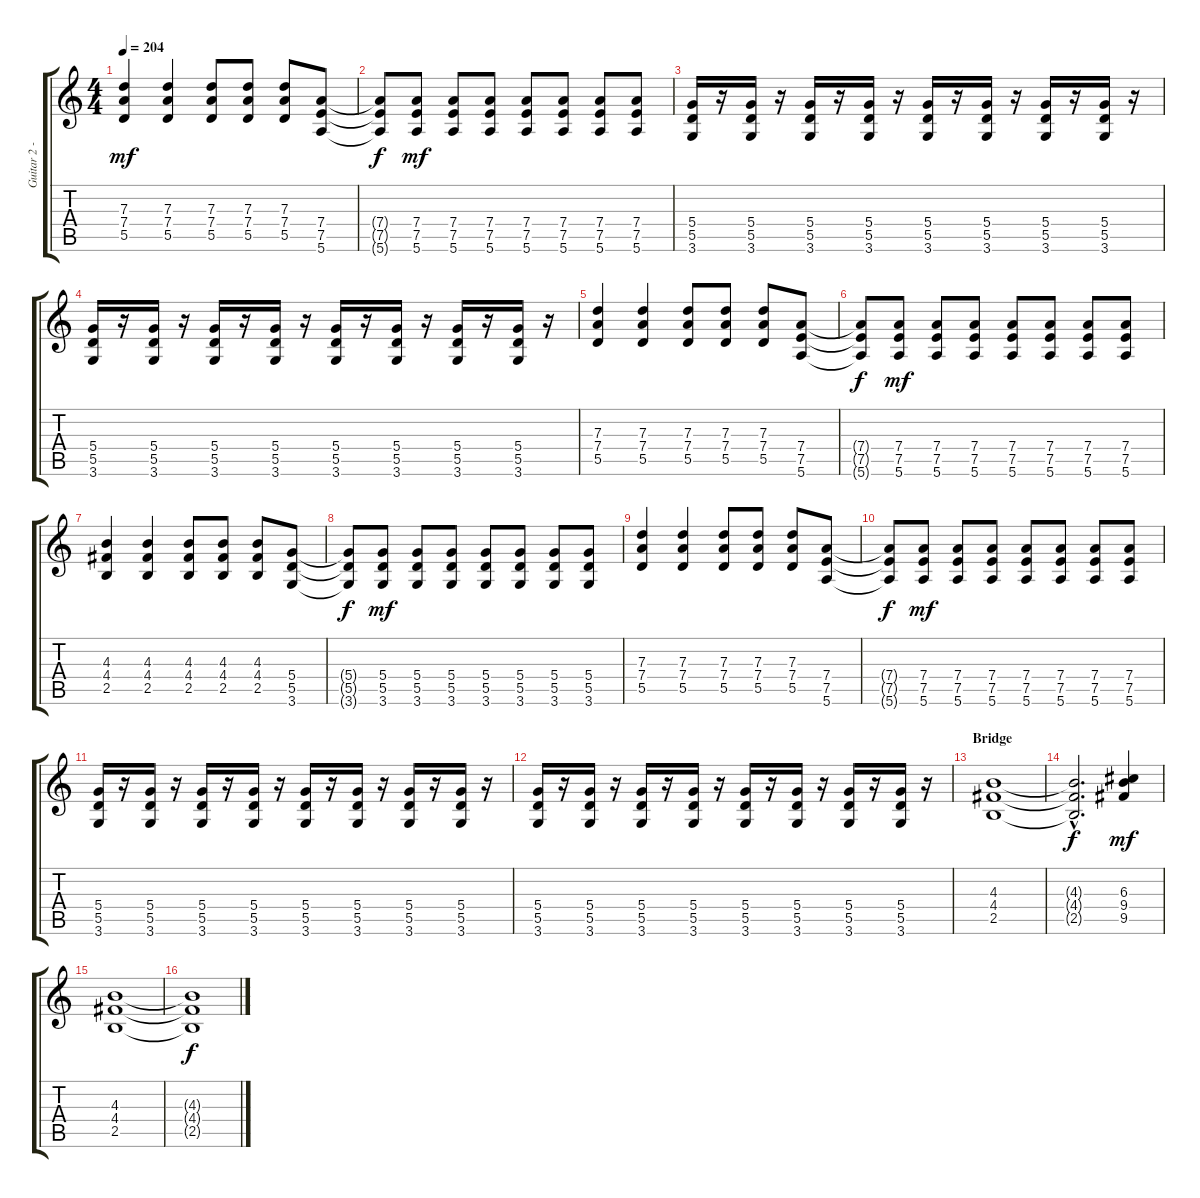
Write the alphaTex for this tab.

\track ("Guitar 2 - Erik" "Guitar 2 -") {instrument distortionguitar}
\staff {score tabs}
\tuning (E4 B3 G3 D3 A2 E2) {hide}
\ts (4 4)
\tempo 204
\clef g2
\ks c
(7.3 7.4 5.5).4{dy mf} (7.3 7.4 5.5).4 (7.3 7.4 5.5).8 (7.3 7.4 5.5).8 (7.3 7.4 5.5).8 (7.4 7.5 5.6).8 |
(7.4{t} 7.5{t} 5.6{t}).8{dy f} (7.4 7.5 5.6).8{dy mf} (7.4 7.5 5.6).8 (7.4 7.5 5.6).8 (7.4 7.5 5.6).8 (7.4 7.5 5.6).8 (7.4 7.5 5.6).8 (7.4 7.5 5.6).8 |
(5.4 5.5 3.6).16 r.16 (5.4 5.5 3.6).16 r.16 (5.4 5.5 3.6).16 r.16 (5.4 5.5 3.6).16 r.16 (5.4 5.5 3.6).16 r.16 (5.4 5.5 3.6).16 r.16 (5.4 5.5 3.6).16 r.16 (5.4 5.5 3.6).16 r.16 |
(5.4 5.5 3.6).16 r.16 (5.4 5.5 3.6).16 r.16 (5.4 5.5 3.6).16 r.16 (5.4 5.5 3.6).16 r.16 (5.4 5.5 3.6).16 r.16 (5.4 5.5 3.6).16 r.16 (5.4 5.5 3.6).16 r.16 (5.4 5.5 3.6).16 r.16 |
(7.3 7.4 5.5).4 (7.3 7.4 5.5).4 (7.3 7.4 5.5).8 (7.3 7.4 5.5).8 (7.3 7.4 5.5).8 (7.4 7.5 5.6).8 |
(7.4{t} 7.5{t} 5.6{t}).8{dy f} (7.4 7.5 5.6).8{dy mf} (7.4 7.5 5.6).8 (7.4 7.5 5.6).8 (7.4 7.5 5.6).8 (7.4 7.5 5.6).8 (7.4 7.5 5.6).8 (7.4 7.5 5.6).8 |
(4.3 4.4 2.5).4 (4.3 4.4 2.5).4 (4.3 4.4 2.5).8 (4.3 4.4 2.5).8 (4.3 4.4 2.5).8 (5.4 5.5 3.6).8 |
(5.4{t} 5.5{t} 3.6{t}).8{dy f} (5.4 5.5 3.6).8{dy mf} (5.4 5.5 3.6).8 (5.4 5.5 3.6).8 (5.4 5.5 3.6).8 (5.4 5.5 3.6).8 (5.4 5.5 3.6).8 (5.4 5.5 3.6).8 |
(7.3 7.4 5.5).4 (7.3 7.4 5.5).4 (7.3 7.4 5.5).8 (7.3 7.4 5.5).8 (7.3 7.4 5.5).8 (7.4 7.5 5.6).8 |
(7.4{t} 7.5{t} 5.6{t}).8{dy f} (7.4 7.5 5.6).8{dy mf} (7.4 7.5 5.6).8 (7.4 7.5 5.6).8 (7.4 7.5 5.6).8 (7.4 7.5 5.6).8 (7.4 7.5 5.6).8 (7.4 7.5 5.6).8 |
(5.4 5.5 3.6).16 r.16 (5.4 5.5 3.6).16 r.16 (5.4 5.5 3.6).16 r.16 (5.4 5.5 3.6).16 r.16 (5.4 5.5 3.6).16 r.16 (5.4 5.5 3.6).16 r.16 (5.4 5.5 3.6).16 r.16 (5.4 5.5 3.6).16 r.16 |
(5.4 5.5 3.6).16 r.16 (5.4 5.5 3.6).16 r.16 (5.4 5.5 3.6).16 r.16 (5.4 5.5 3.6).16 r.16 (5.4 5.5 3.6).16 r.16 (5.4 5.5 3.6).16 r.16 (5.4 5.5 3.6).16 r.16 (5.4 5.5 3.6).16 r.16 |
\section ("" "Bridge")
(4.3 4.4 2.5).1 |
(4.3{hac t} 4.4{hac t} 2.5{hac t}).2{d dy f} (6.3 9.4 9.5).4{dy mf} |
(4.3 4.4 2.5).1 |
(4.3{t} 4.4{t} 2.5{t}).1{dy f}
